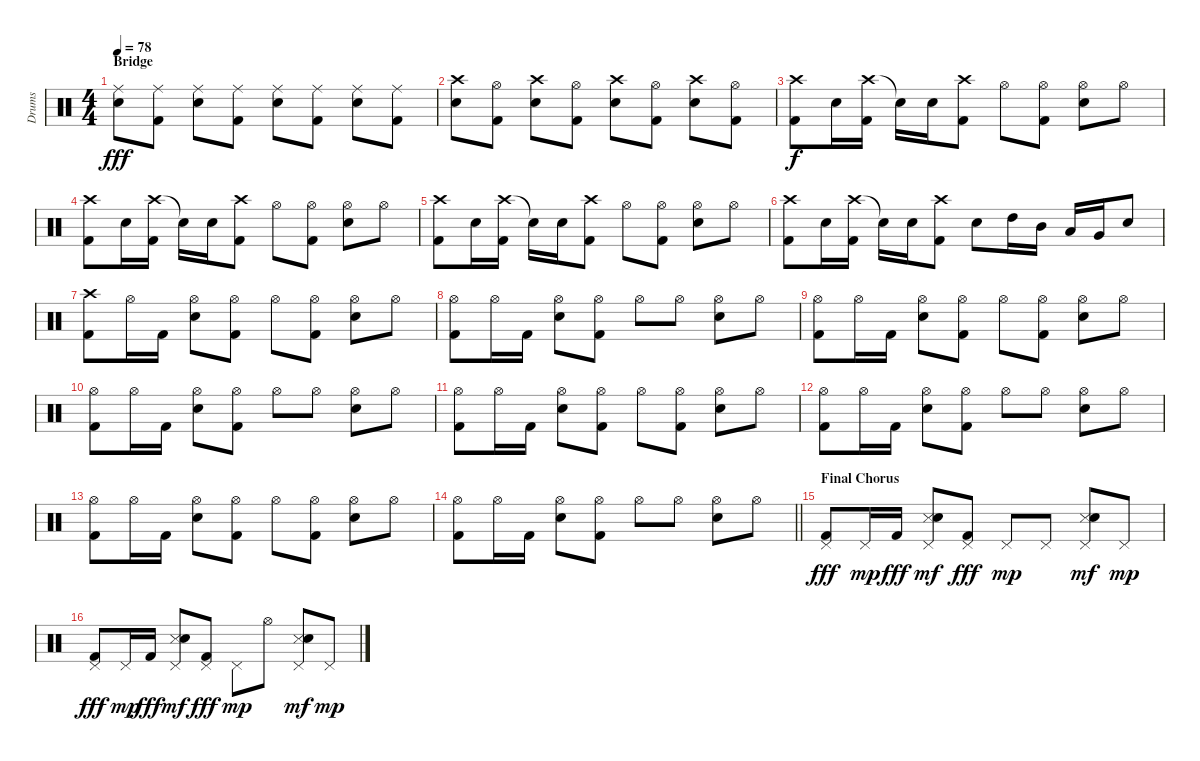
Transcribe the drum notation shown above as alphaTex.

\track ("Drums" "Drums") {instrument percussion}
\staff {score}
\articulation defaults
\ts (4 4)
\section ("" "Bridge")
\tempo 78
\clef neutral
\ks c
("Ride (middle)" "Electric Snare (hit)").8{dy fff} ("Ride (middle)" "Kick (hit) 2").8 ("Ride (middle)" "Electric Snare (hit)").8 ("Ride (middle)" "Kick (hit) 2").8 ("Ride (middle)" "Electric Snare (hit)").8 ("Ride (middle)" "Kick (hit) 2").8 ("Ride (middle)" "Electric Snare (hit)").8 ("Ride (middle)" "Kick (hit) 2").8 |
("Crash high (hit)" "Electric Snare (hit)").8 ("Hi-Hat (open)" "Kick (hit) 2").8 ("Crash high (hit)" "Electric Snare (hit)").8 ("Hi-Hat (open)" "Kick (hit) 2").8 ("Crash high (hit)" "Electric Snare (hit)").8 ("Hi-Hat (open)" "Kick (hit) 2").8 ("Crash high (hit)" "Electric Snare (hit)").8 ("Hi-Hat (open)" "Kick (hit) 2").8 |
("Crash high (hit)" "Kick (hit) 2").8{dy f} "Electric Snare (hit)".16 ("Crash high (hit)" "Kick (hit) 2").16 "Snare (hit)"{t}.16 "Electric Snare (hit)".16 ("Crash high (hit)" "Kick (hit) 2").8 "Hi-Hat (open)".8 ("Hi-Hat (open)" "Kick (hit) 2").8 ("Hi-Hat (open)" "Electric Snare (hit)").8 "Hi-Hat (open)".8 |
("Crash high (hit)" "Kick (hit) 2").8 "Electric Snare (hit)".16 ("Crash high (hit)" "Kick (hit) 2").16 "Snare (hit)"{t}.16 "Electric Snare (hit)".16 ("Crash high (hit)" "Kick (hit) 2").8 "Hi-Hat (open)".8 ("Hi-Hat (open)" "Kick (hit) 2").8 ("Hi-Hat (open)" "Electric Snare (hit)").8 "Hi-Hat (open)".8 |
("Crash high (hit)" "Kick (hit) 2").8 "Electric Snare (hit)".16 ("Crash high (hit)" "Kick (hit) 2").16 "Snare (hit)"{t}.16 "Electric Snare (hit)".16 ("Crash high (hit)" "Kick (hit) 2").8 "Hi-Hat (open)".8 ("Hi-Hat (open)" "Kick (hit) 2").8 ("Hi-Hat (open)" "Electric Snare (hit)").8 "Hi-Hat (open)".8 |
("Crash high (hit)" "Kick (hit) 2").8 "Electric Snare (hit)".16 ("Crash high (hit)" "Kick (hit) 2").16 "Snare (hit)"{t}.16 "Electric Snare (hit)".16 ("Crash high (hit)" "Kick (hit) 2").8 "Electric Snare (hit)".8 "High Tom (hit)".16 "Mid Tom (hit)".16 "Low Tom (hit)".16 "Very Low Tom (hit)".16 "Electric Snare (hit)".8 |
("Crash high (hit)" "Kick (hit) 2").8 "Hi-Hat (open)".16 "Kick (hit) 2".16 ("Hi-Hat (open)" "Electric Snare (hit)").8 ("Hi-Hat (open)" "Kick (hit) 2").8 "Hi-Hat (open)".8 ("Hi-Hat (open)" "Kick (hit) 2").8 ("Hi-Hat (open)" "Electric Snare (hit)").8 "Hi-Hat (open)".8 |
("Hi-Hat (open)" "Kick (hit) 2").8 "Hi-Hat (open)".16 "Kick (hit) 2".16 ("Hi-Hat (open)" "Electric Snare (hit)").8 ("Hi-Hat (open)" "Kick (hit) 2").8 "Hi-Hat (open)".8 "Hi-Hat (open)".8 ("Hi-Hat (open)" "Electric Snare (hit)").8 "Hi-Hat (open)".8 |
("Hi-Hat (open)" "Kick (hit) 2").8 "Hi-Hat (open)".16 "Kick (hit) 2".16 ("Hi-Hat (open)" "Electric Snare (hit)").8 ("Hi-Hat (open)" "Kick (hit) 2").8 "Hi-Hat (open)".8 ("Hi-Hat (open)" "Kick (hit) 2").8 ("Hi-Hat (open)" "Electric Snare (hit)").8 "Hi-Hat (open)".8 |
("Hi-Hat (open)" "Kick (hit) 2").8 "Hi-Hat (open)".16 "Kick (hit) 2".16 ("Hi-Hat (open)" "Electric Snare (hit)").8 ("Hi-Hat (open)" "Kick (hit) 2").8 "Hi-Hat (open)".8 "Hi-Hat (open)".8 ("Hi-Hat (open)" "Electric Snare (hit)").8 "Hi-Hat (open)".8 |
("Hi-Hat (open)" "Kick (hit) 2").8 "Hi-Hat (open)".16 "Kick (hit) 2".16 ("Hi-Hat (open)" "Electric Snare (hit)").8 ("Hi-Hat (open)" "Kick (hit) 2").8 "Hi-Hat (open)".8 ("Hi-Hat (open)" "Kick (hit) 2").8 ("Hi-Hat (open)" "Electric Snare (hit)").8 "Hi-Hat (open)".8 |
("Hi-Hat (open)" "Kick (hit) 2").8 "Hi-Hat (open)".16 "Kick (hit) 2".16 ("Hi-Hat (open)" "Electric Snare (hit)").8 ("Hi-Hat (open)" "Kick (hit) 2").8 "Hi-Hat (open)".8 "Hi-Hat (open)".8 ("Hi-Hat (open)" "Electric Snare (hit)").8 "Hi-Hat (open)".8 |
("Hi-Hat (open)" "Kick (hit) 2").8 "Hi-Hat (open)".16 "Kick (hit) 2".16 ("Hi-Hat (open)" "Electric Snare (hit)").8 ("Hi-Hat (open)" "Kick (hit) 2").8 "Hi-Hat (open)".8 ("Hi-Hat (open)" "Kick (hit) 2").8 ("Hi-Hat (open)" "Electric Snare (hit)").8 "Hi-Hat (open)".8 |
\barLineRight lightlight
("Hi-Hat (open)" "Kick (hit) 2").8 "Hi-Hat (open)".16 "Kick (hit) 2".16 ("Hi-Hat (open)" "Electric Snare (hit)").8 ("Hi-Hat (open)" "Kick (hit) 2").8 "Hi-Hat (open)".8 "Hi-Hat (open)".8 ("Hi-Hat (open)" "Electric Snare (hit)").8 "Hi-Hat (open)".8 |
\section ("" "Final Chorus")
("Pedal Hi-Hat (hit)" "Kick (hit) 2").8{dy fff} "Pedal Hi-Hat (hit)".16{dy mp} "Kick (hit) 2".16{dy fff} ("Pedal Hi-Hat (hit)" "Snare (side stick) 3" "Electric Snare (hit)").8{dy mf} ("Pedal Hi-Hat (hit)" "Kick (hit) 2").8{dy fff} "Pedal Hi-Hat (hit)".8{dy mp} "Pedal Hi-Hat (hit)".8 ("Pedal Hi-Hat (hit)" "Snare (side stick) 3" "Electric Snare (hit)").8{dy mf} "Pedal Hi-Hat (hit)".8{dy mp} |
("Pedal Hi-Hat (hit)" "Kick (hit) 2").8{dy fff} "Pedal Hi-Hat (hit)".16{dy mp} "Kick (hit) 2".16{dy fff} ("Pedal Hi-Hat (hit)" "Snare (side stick) 3" "Electric Snare (hit)").8{dy mf} ("Pedal Hi-Hat (hit)" "Kick (hit) 2").8{dy fff} "Pedal Hi-Hat (hit)".8{dy mp} "Hi-Hat (open)".8 ("Pedal Hi-Hat (hit)" "Snare (side stick) 3" "Electric Snare (hit)").8{dy mf} "Pedal Hi-Hat (hit)".8{dy mp}
